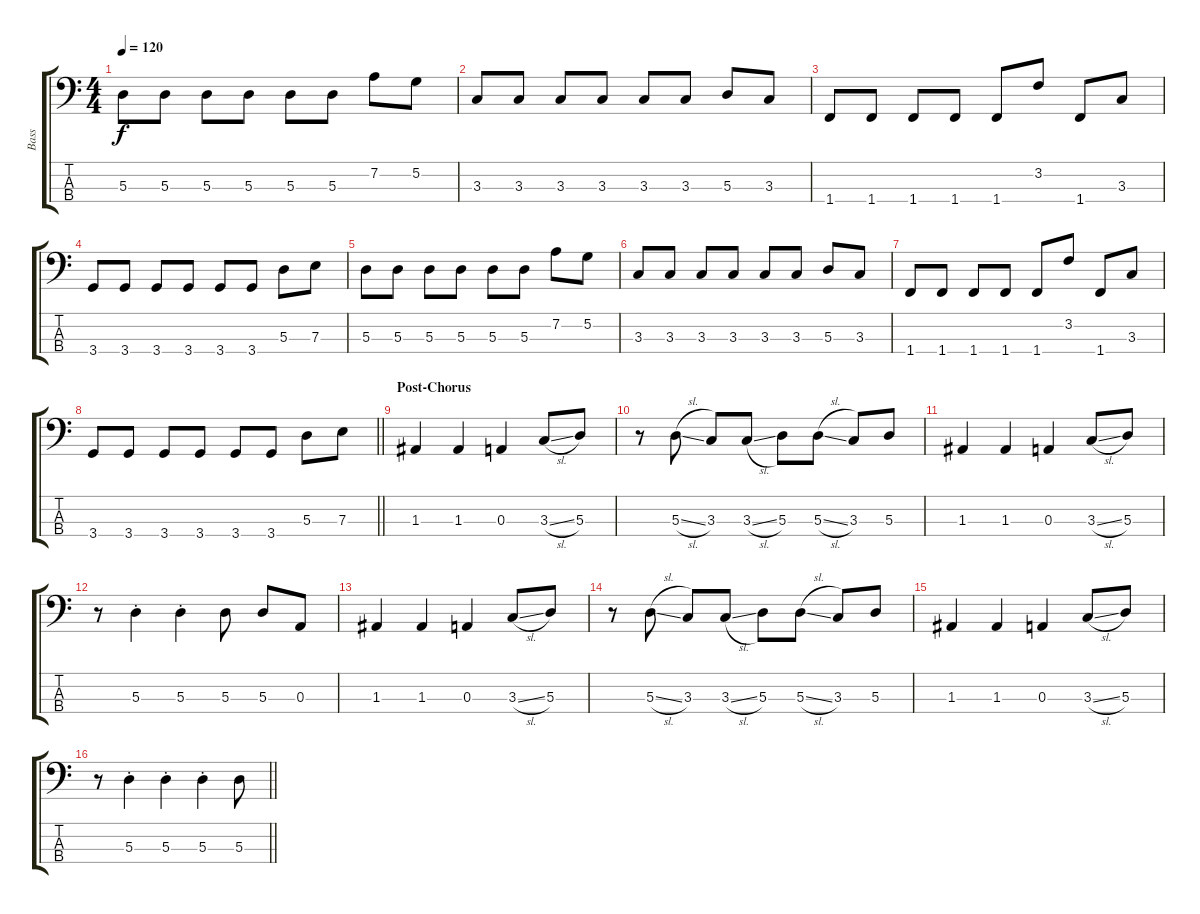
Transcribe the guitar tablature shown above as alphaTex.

\track ("Bass" "Bass") {instrument electricbassfinger}
\staff {score tabs}
\tuning (G2 D2 A1 E1) {hide}
\ts (4 4)
\tempo 120
\clef f4
\ks c
5.3.8{dy f} 5.3.8 5.3.8 5.3.8 5.3.8 5.3.8 7.2.8 5.2.8 |
3.3.8 3.3.8 3.3.8 3.3.8 3.3.8 3.3.8 5.3.8 3.3.8 |
1.4.8 1.4.8 1.4.8 1.4.8 1.4.8 3.2.8 1.4.8 3.3.8 |
3.4.8 3.4.8 3.4.8 3.4.8 3.4.8 3.4.8 5.3.8 7.3.8 |
5.3.8 5.3.8 5.3.8 5.3.8 5.3.8 5.3.8 7.2.8 5.2.8 |
3.3.8 3.3.8 3.3.8 3.3.8 3.3.8 3.3.8 5.3.8 3.3.8 |
1.4.8 1.4.8 1.4.8 1.4.8 1.4.8 3.2.8 1.4.8 3.3.8 |
\barLineRight lightlight
3.4.8 3.4.8 3.4.8 3.4.8 3.4.8 3.4.8 5.3.8 7.3.8 |
\section ("" "Post-Chorus")
1.3.4 1.3.4 0.3.4 3.3{sl}.8 5.3.8 |
r.8 5.3{sl}.8 3.3.8 3.3{sl}.8 5.3.8 5.3{sl}.8 3.3.8 5.3.8 |
1.3.4 1.3.4 0.3.4 3.3{sl}.8 5.3.8 |
r.8 5.3{st}.4 5.3{st}.4 5.3.8 5.3.8 0.3.8 |
1.3.4 1.3.4 0.3.4 3.3{sl}.8 5.3.8 |
r.8 5.3{sl}.8 3.3.8 3.3{sl}.8 5.3.8 5.3{sl}.8 3.3.8 5.3.8 |
1.3.4 1.3.4 0.3.4 3.3{sl}.8 5.3.8 |
\barLineRight lightlight
r.8 5.3{st}.4 5.3{st}.4 5.3{st}.4 5.3.8
